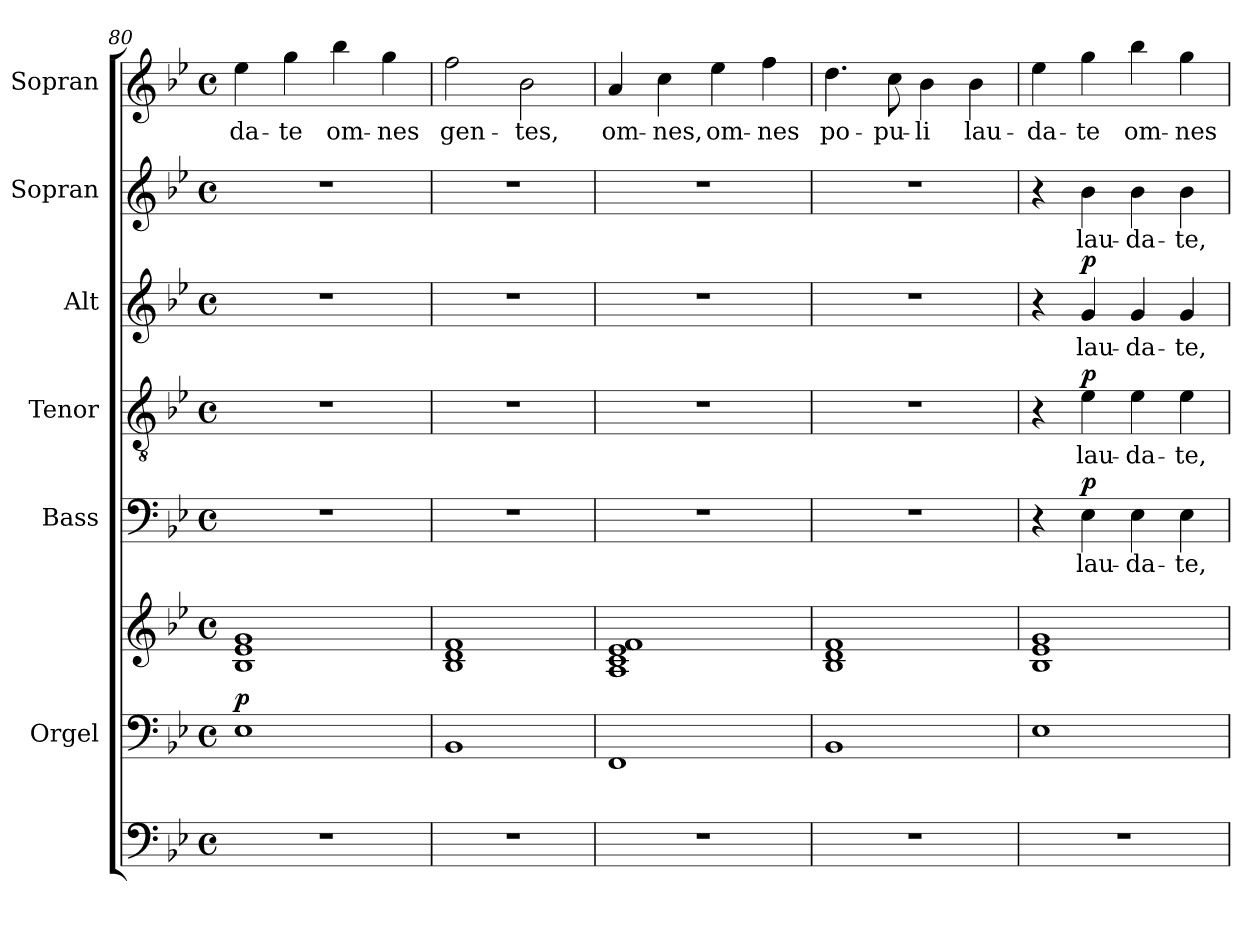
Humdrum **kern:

**kern	**kern	**kern	**dynam	**kern	**text	**dynam	**kern	**text	**dynam	**kern	**text	**dynam	**kern	**text	**kern	**text
*part7	*part6	*part6	*part6	*part5	*part5	*part5	*part4	*part4	*part4	*part3	*part3	*part3	*part2	*part2	*part1	*part1
*staff8	*staff7	*staff6	*staff6/7	*staff5	*staff5	*staff5	*staff4	*staff4	*staff4	*staff3	*staff3	*staff3	*staff2	*staff2	*staff1	*staff1
*	*I"Orgel	*	*	*I"Bass	*	*	*I"Tenor	*	*	*I"Alt	*	*	*I"Sopran	*	*I"Sopran	*
*	*I'Org.	*	*	*I'B.	*	*	*I'T.	*	*	*I'A.	*	*	*I'S.	*	*I'S.	*
*clefF4	*clefF4	*clefG2	*	*clefF4	*	*	*clefGv2	*	*	*clefG2	*	*	*clefG2	*	*clefG2	*
*k[b-e-]	*k[b-e-]	*k[b-e-]	*	*k[b-e-]	*	*	*k[b-e-]	*	*	*k[b-e-]	*	*	*k[b-e-]	*	*k[b-e-]	*
*B-:	*B-:	*B-:	*	*B-:	*	*	*B-:	*	*	*B-:	*	*	*B-:	*	*B-:	*
*M4/4	*M4/4	*M4/4	*	*M4/4	*	*	*M4/4	*	*	*M4/4	*	*	*M4/4	*	*M4/4	*
*met(c)	*met(c)	*met(c)	*	*met(c)	*	*	*met(c)	*	*	*met(c)	*	*	*met(c)	*	*met(c)	*
=80	=80	=80	=80	=80	=80	=80	=80	=80	=80	=80	=80	=80	=80	=80	=80	=80
!	!	!	!LO:DY:a=2	!	!	!	!	!	!	!	!	!	!	!	!	!LO:LY:b
1r	1E-	1B- 1e- 1g	p	1r	.	.	1r	.	.	1r	.	.	1r	.	4ee-\	-da-
!	!	!	!	!	!	!	!	!	!	!	!	!	!	!	!	!LO:LY:b
.	.	.	.	.	.	.	.	.	.	.	.	.	.	.	4gg\	-te
!	!	!	!	!	!	!	!	!	!	!	!	!	!	!	!	!LO:LY:b
.	.	.	.	.	.	.	.	.	.	.	.	.	.	.	4bb-\	om-
!	!	!	!	!	!	!	!	!	!	!	!	!	!	!	!	!LO:LY:b
.	.	.	.	.	.	.	.	.	.	.	.	.	.	.	4gg\	-nes
=81	=81	=81	=81	=81	=81	=81	=81	=81	=81	=81	=81	=81	=81	=81	=81	=81
!	!	!	!	!	!	!	!	!	!	!	!	!	!	!	!	!LO:LY:b
1r	1BB-	1B- 1d 1f	.	1r	.	.	1r	.	.	1r	.	.	1r	.	2ff\	gen-
!	!	!	!	!	!	!	!	!	!	!	!	!	!	!	!	!LO:LY:b
.	.	.	.	.	.	.	.	.	.	.	.	.	.	.	2b-\	-tes,
!!LO:LB:g=z
=82	=82	=82	=82	=82	=82	=82	=82	=82	=82	=82	=82	=82	=82	=82	=82	=82
!	!	!	!	!	!	!	!	!	!	!	!	!	!	!	!	!LO:LY:b
1r	1FF	1A 1c 1e- 1f	.	1r	.	.	1r	.	.	1r	.	.	1r	.	4a/	om-
!	!	!	!	!	!	!	!	!	!	!	!	!	!	!	!	!LO:LY:b
.	.	.	.	.	.	.	.	.	.	.	.	.	.	.	4cc\	-nes,
!	!	!	!	!	!	!	!	!	!	!	!	!	!	!	!	!LO:LY:b
.	.	.	.	.	.	.	.	.	.	.	.	.	.	.	4ee-\	om-
!	!	!	!	!	!	!	!	!	!	!	!	!	!	!	!	!LO:LY:b
.	.	.	.	.	.	.	.	.	.	.	.	.	.	.	4ff\	-nes
=83	=83	=83	=83	=83	=83	=83	=83	=83	=83	=83	=83	=83	=83	=83	=83	=83
!	!	!	!	!	!	!	!	!	!	!	!	!	!	!	!	!LO:LY:b
1r	1BB-	1B- 1d 1f	.	1r	.	.	1r	.	.	1r	.	.	1r	.	4.dd\	po-
!	!	!	!	!	!	!	!	!	!	!	!	!	!	!	!	!LO:LY:b
.	.	.	.	.	.	.	.	.	.	.	.	.	.	.	8cc\	-pu-
!	!	!	!	!	!	!	!	!	!	!	!	!	!	!	!	!LO:LY:b
.	.	.	.	.	.	.	.	.	.	.	.	.	.	.	4b-\	-li
!	!	!	!	!	!	!	!	!	!	!	!	!	!	!	!	!LO:LY:b
.	.	.	.	.	.	.	.	.	.	.	.	.	.	.	4b-\	lau-
=84	=84	=84	=84	=84	=84	=84	=84	=84	=84	=84	=84	=84	=84	=84	=84	=84
!	!	!	!	!	!	!	!	!	!	!	!	!	!	!	!	!LO:LY:b
1r	1E-	1B- 1e- 1g	.	4r	.	.	4r	.	.	4r	.	.	4r	.	4ee-\	-da-
!	!	!	!	!	!LO:LY:b	!LO:DY:a	!	!LO:LY:b	!LO:DY:a	!	!LO:LY:b	!LO:DY:a	!	!LO:LY:b	!	!LO:LY:b
.	.	.	.	4E-\	lau-	p	4e-\	lau-	p	4g/	lau-	p	4b-\	lau-	4gg\	-te
!	!	!	!	!	!LO:LY:b	!	!	!LO:LY:b	!	!	!LO:LY:b	!	!	!LO:LY:b	!	!LO:LY:b
.	.	.	.	4E-\	-da-	.	4e-\	-da-	.	4g/	-da-	.	4b-\	-da-	4bb-\	om-
!	!	!	!	!	!LO:LY:b	!	!	!LO:LY:b	!	!	!LO:LY:b	!	!	!LO:LY:b	!	!LO:LY:b
.	.	.	.	4E-\	-te,	.	4e-\	-te,	.	4g/	-te,	.	4b-\	-te,	4gg\	-nes
=	=	=	=	=	=	=	=	=	=	=	=	=	=	=	=	=
*-	*-	*-	*-	*-	*-	*-	*-	*-	*-	*-	*-	*-	*-	*-	*-	*-
